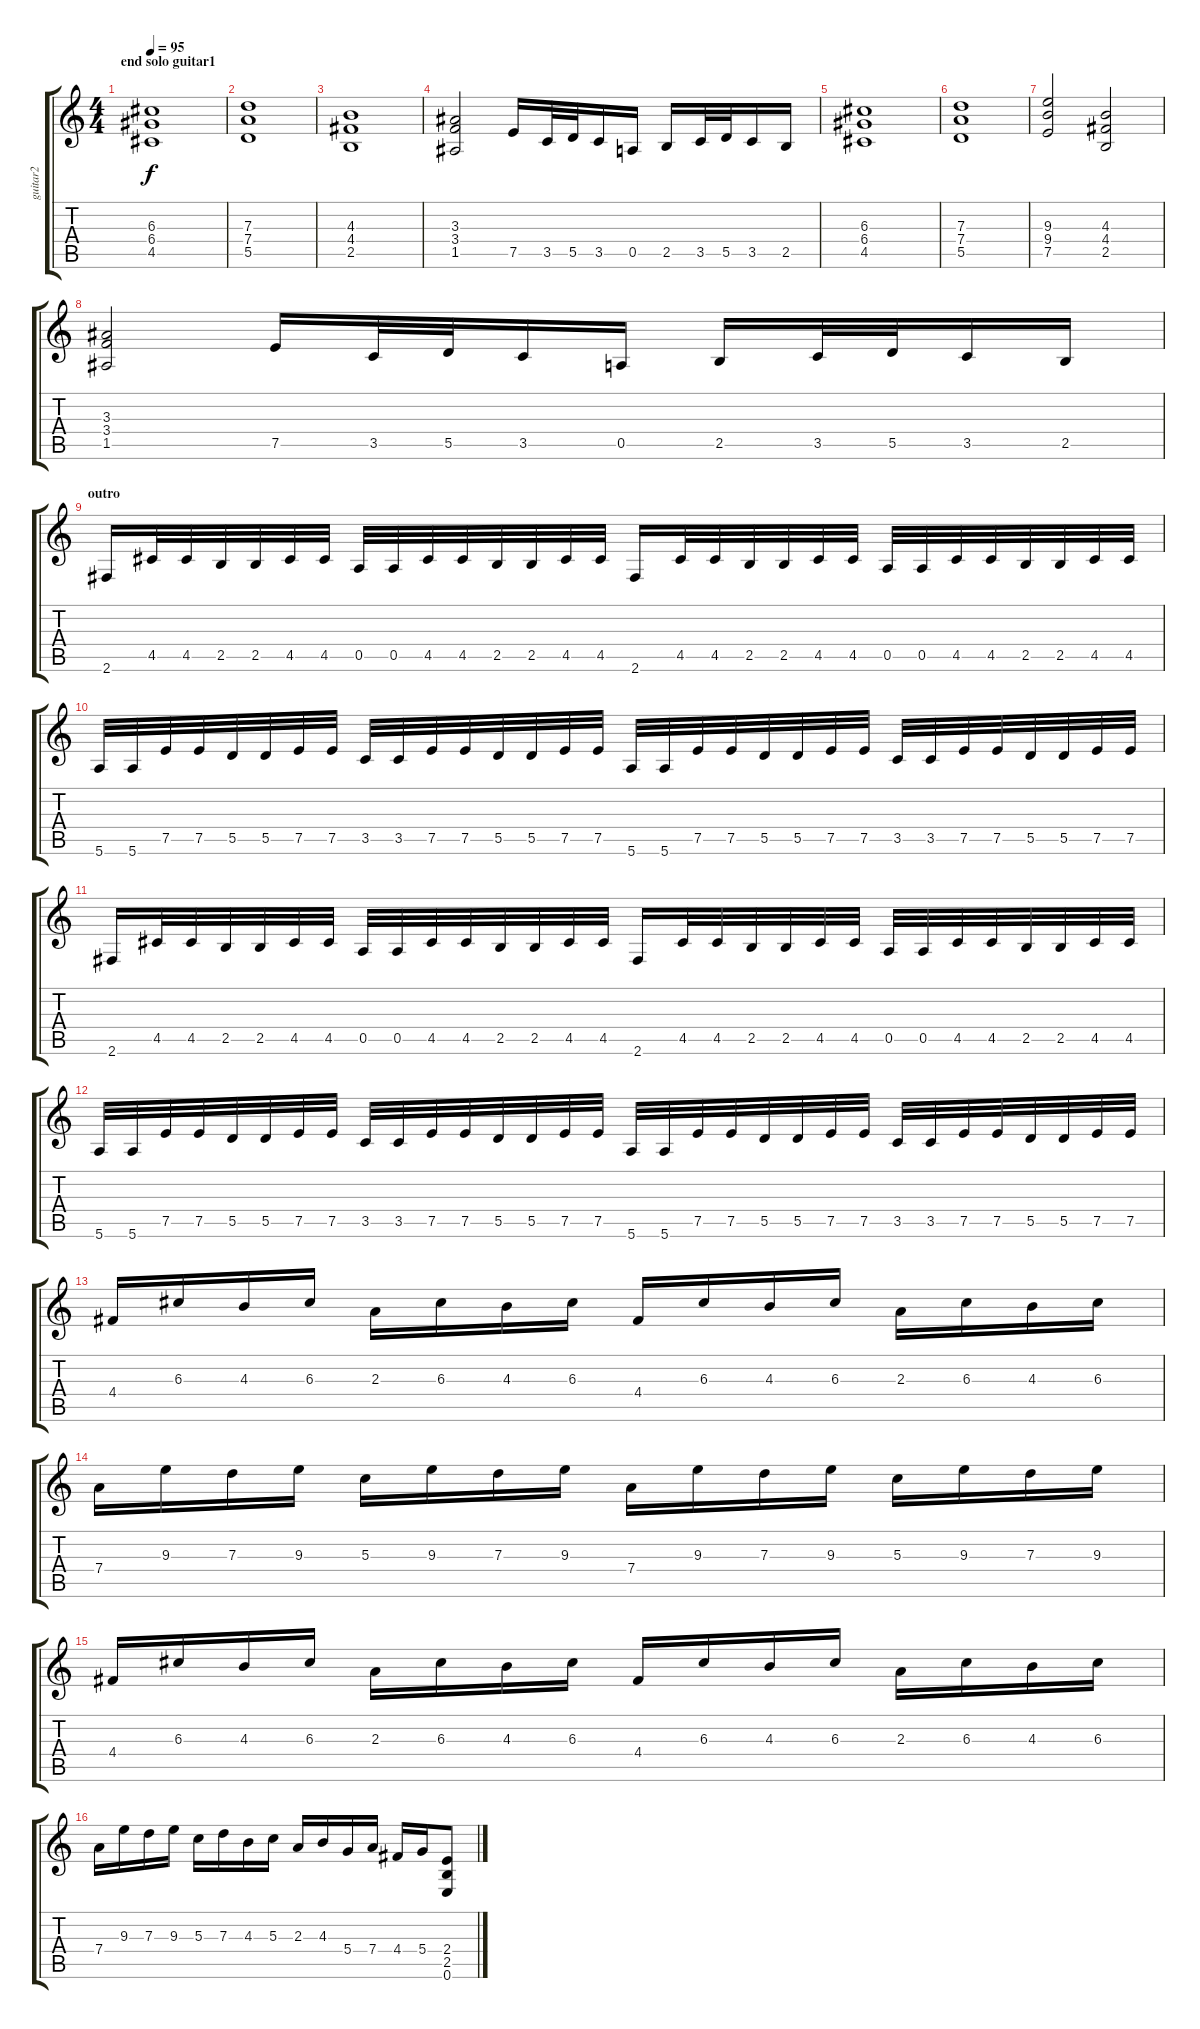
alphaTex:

\track ("guitar2" "guitar2") {instrument distortionguitar}
\staff {score tabs}
\tuning (E4 B3 G3 D3 A2 E2) {hide}
\ts (4 4)
\section ("" "end solo guitar1")
\tempo 95
\clef g2
\ks c
(6.3 6.4 4.5).1{dy f} |
(7.3 7.4 5.5).1 |
(4.3 4.4 2.5).1 |
(3.3 3.4 1.5).2 7.5.16 3.5.32 5.5.32 3.5.16 0.5.16 2.5.16 3.5.32 5.5.32 3.5.16 2.5.16 |
(6.3 6.4 4.5).1 |
(7.3 7.4 5.5).1 |
(9.3 9.4 7.5).2 (4.3 4.4 2.5).2 |
(3.3 3.4 1.5).2 7.5.16 3.5.32 5.5.32 3.5.16 0.5.16 2.5.16 3.5.32 5.5.32 3.5.16 2.5.16 |
\section ("" "outro")
2.6.16 4.5.32 4.5.32 2.5.32 2.5.32 4.5.32 4.5.32 0.5.32 0.5.32 4.5.32 4.5.32 2.5.32 2.5.32 4.5.32 4.5.32 2.6.16 4.5.32 4.5.32 2.5.32 2.5.32 4.5.32 4.5.32 0.5.32 0.5.32 4.5.32 4.5.32 2.5.32 2.5.32 4.5.32 4.5.32 |
5.6.32 5.6.32 7.5.32 7.5.32 5.5.32 5.5.32 7.5.32 7.5.32 3.5.32 3.5.32 7.5.32 7.5.32 5.5.32 5.5.32 7.5.32 7.5.32 5.6.32 5.6.32 7.5.32 7.5.32 5.5.32 5.5.32 7.5.32 7.5.32 3.5.32 3.5.32 7.5.32 7.5.32 5.5.32 5.5.32 7.5.32 7.5.32 |
2.6.16 4.5.32 4.5.32 2.5.32 2.5.32 4.5.32 4.5.32 0.5.32 0.5.32 4.5.32 4.5.32 2.5.32 2.5.32 4.5.32 4.5.32 2.6.16 4.5.32 4.5.32 2.5.32 2.5.32 4.5.32 4.5.32 0.5.32 0.5.32 4.5.32 4.5.32 2.5.32 2.5.32 4.5.32 4.5.32 |
5.6.32 5.6.32 7.5.32 7.5.32 5.5.32 5.5.32 7.5.32 7.5.32 3.5.32 3.5.32 7.5.32 7.5.32 5.5.32 5.5.32 7.5.32 7.5.32 5.6.32 5.6.32 7.5.32 7.5.32 5.5.32 5.5.32 7.5.32 7.5.32 3.5.32 3.5.32 7.5.32 7.5.32 5.5.32 5.5.32 7.5.32 7.5.32 |
4.4.16 6.3.16 4.3.16 6.3.16 2.3.16 6.3.16 4.3.16 6.3.16 4.4.16 6.3.16 4.3.16 6.3.16 2.3.16 6.3.16 4.3.16 6.3.16 |
7.4.16 9.3.16 7.3.16 9.3.16 5.3.16 9.3.16 7.3.16 9.3.16 7.4.16 9.3.16 7.3.16 9.3.16 5.3.16 9.3.16 7.3.16 9.3.16 |
4.4.16 6.3.16 4.3.16 6.3.16 2.3.16 6.3.16 4.3.16 6.3.16 4.4.16 6.3.16 4.3.16 6.3.16 2.3.16 6.3.16 4.3.16 6.3.16 |
7.4.16 9.3.16 7.3.16 9.3.16 5.3.16 7.3.16 4.3.16 5.3.16 2.3.16 4.3.16 5.4.16 7.4.16 4.4.16 5.4.16 (2.4 2.5 0.6).8
